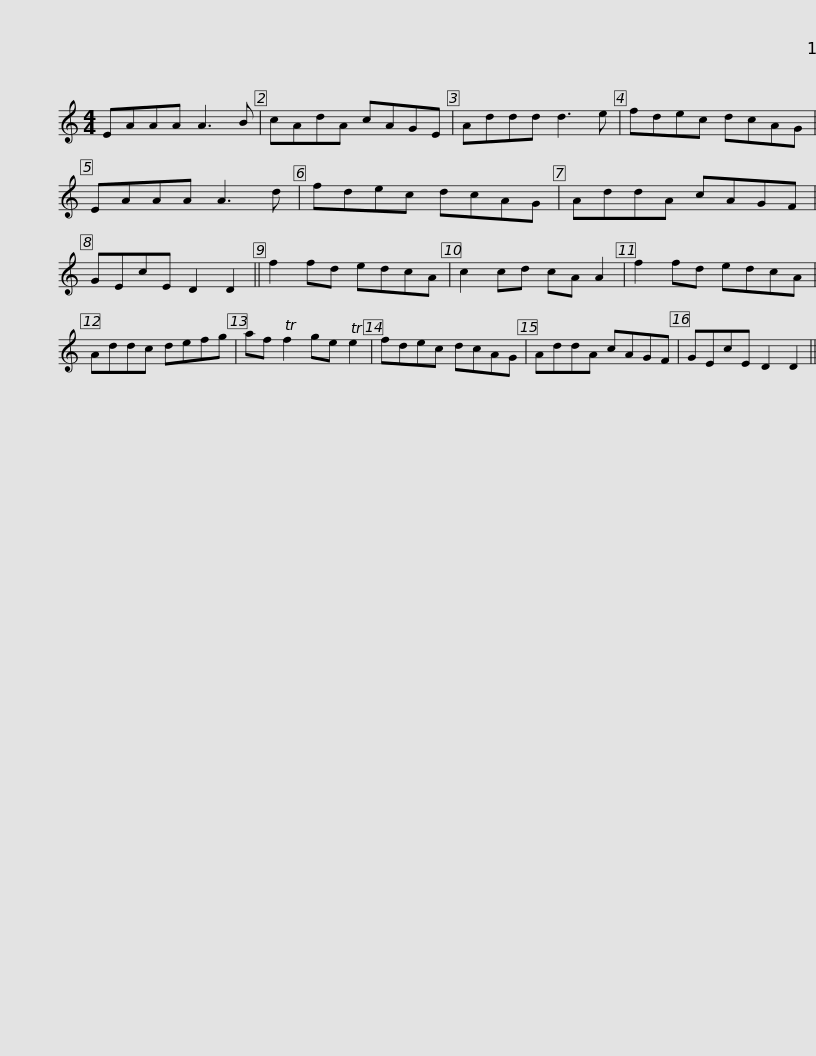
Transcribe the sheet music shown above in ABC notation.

X:1
L:1/8
M:4/4
I:linebreak $
K:C
V:1 treble
V:1
 EAAA A3 B | cAdA cAGE | Addd d3 e | fdec dcAG | EAAA A3 d | %5
 fdec dcAG |$ AddA cAGF | GEcE D2 D2 || f2 fd edcA | c2 cd cA A2 | %10
 f2 fd edcA | Addc defg |$ af Tf2 ge Te2 | fdec dcAG | AddA cAGF | %15
 GEcE D2 D2 || %16
